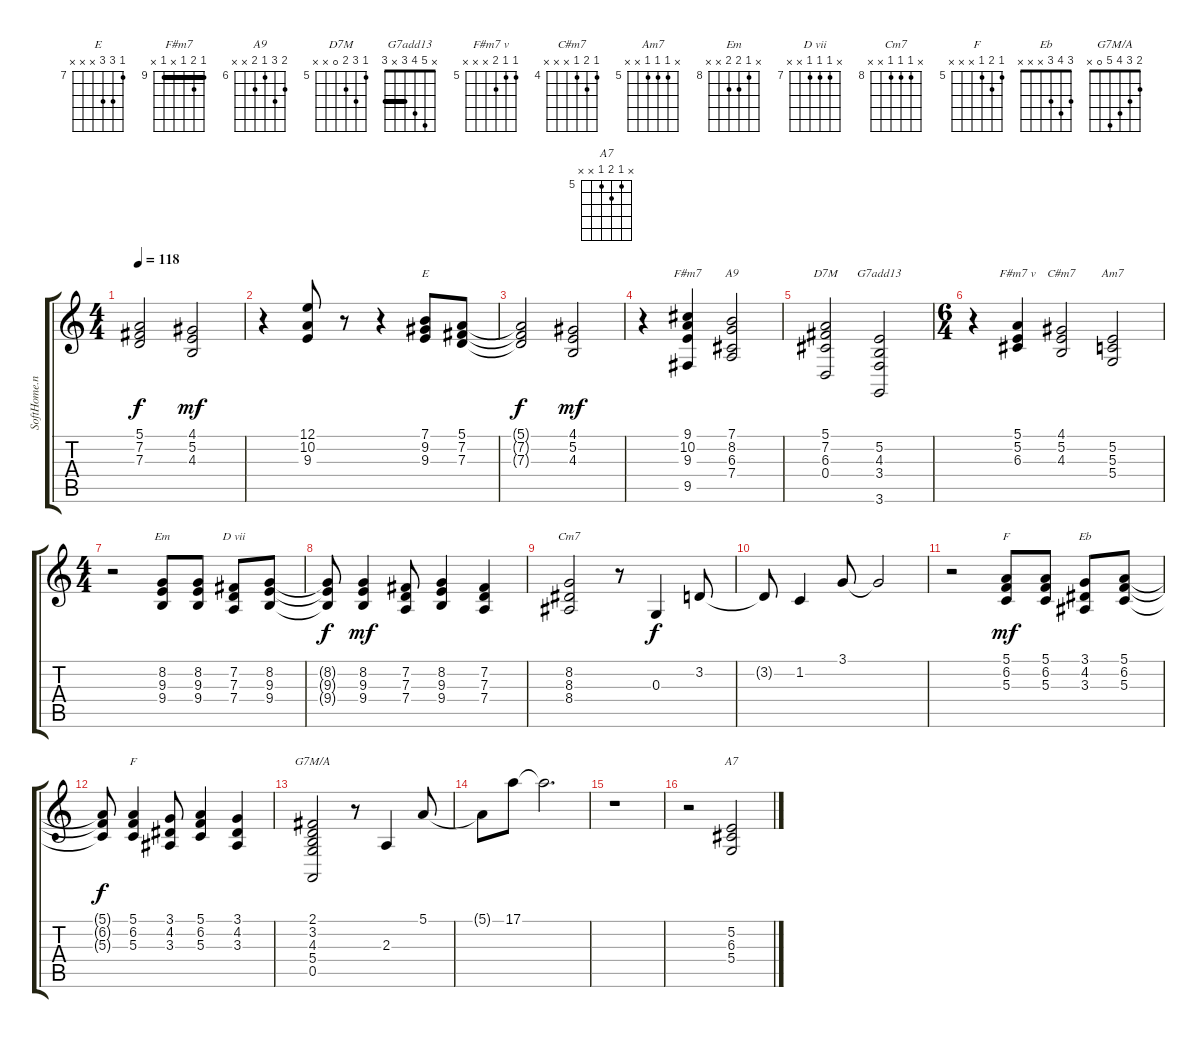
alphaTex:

\track ("" "SoftHome.n") {instrument brightacousticpiano}
\staff {score tabs}
\tuning (E4 B3 G3 D3 A2 E2) {hide}
\chord ("E" 7 9 9 x x x) {firstfret 7}
\chord ("F#m7" 9 10 9 x 9 x) {firstfret 9 barre 9}
\chord ("A9" 7 8 6 7 x x) {firstfret 6}
\chord ("D7M" 5 7 6 0 x x) {firstfret 5}
\chord ("G7add13" x 5 4 3 x 3) {barre 3}
\chord ("F#m7 v" 5 5 6 x x x) {firstfret 5}
\chord ("C#m7" 4 5 4 x x x) {firstfret 4}
\chord ("Am7" x 5 5 5 x x) {firstfret 5}
\chord ("Em" x 8 9 9 x x) {firstfret 8}
\chord ("D vii" x 7 7 7 x x) {firstfret 7}
\chord ("Cm7" x 8 8 8 x x) {firstfret 8}
\chord ("F" x 1 2 3 x x)
\chord ("Eb" 3 4 3 x x x)
\chord ("F" 5 6 5 x x x) {firstfret 5}
\chord ("G7M/A" 2 3 4 5 0 x)
\chord ("A7" x 5 6 5 x x) {firstfret 5}
\ts (4 4)
\tempo 118
\clef g2
\ks c
(5.1{t} 7.2{t} 7.3{t}).2{dy f} (4.1 5.2 4.3).2{dy mf} |
r.4 (12.1 10.2 9.3).8 r.8 r.4 (7.1 9.2 9.3).8{ch "E"} (5.1 7.2 7.3).8 |
(5.1{t} 7.2{t} 7.3{t}).2{dy f} (4.1 5.2 4.3).2{dy mf} |
r.4 (9.1 10.2 9.3 9.5).4{ch "F#m7"} (7.1 8.2 6.3 7.4).2{ch "A9"} |
(5.1 7.2 6.3 0.4).2{ch "D7M"} (5.2 4.3 3.4 3.6).2{ch "G7add13"} |
\ts (6 4)
r.4 (5.1 5.2 6.3).4{ch "F#m7 v"} (4.1 5.2 4.3).2{ch "C#m7"} (5.2 5.3 5.4).2{ch "Am7"} |
\ts (4 4)
r.2 (8.2 9.3 9.4).8{ch "Em"} (8.2 9.3 9.4).8 (7.2 7.3 7.4).8{ch "D vii"} (8.2 9.3 9.4).8 |
(8.2{t} 9.3{t} 9.4{t}).8{dy f} (8.2 9.3 9.4).4{dy mf} (7.2 7.3 7.4).8 (8.2 9.3 9.4).4 (7.2 7.3 7.4).4 |
(8.2 8.3 8.4).2{ch "Cm7"} r.8 0.3.4{dy f} 3.2.8 |
3.2{t}.8 1.2.4 3.1.8 3.1{t}.2 |
r.2 (5.1 6.2 5.3).8{ch "F" dy mf} (5.1 6.2 5.3).8 (3.1 4.2 3.3).8{ch "Eb"} (5.1 6.2 5.3).8 |
(5.1{t} 6.2{t} 5.3{t}).8{dy f} (5.1 6.2 5.3).4{ch "F"} (3.1 4.2 3.3).8 (5.1 6.2 5.3).4 (3.1 4.2 3.3).4 |
(2.1 3.2 4.3 5.4 0.5).2{ch "G7M/A"} r.8 2.3.4 5.1.8 |
5.1{t}.8 17.1.8 17.1{t}.2{d} |
r.1 |
r.2 (5.2 6.3 5.4).2{ch "A7"}
